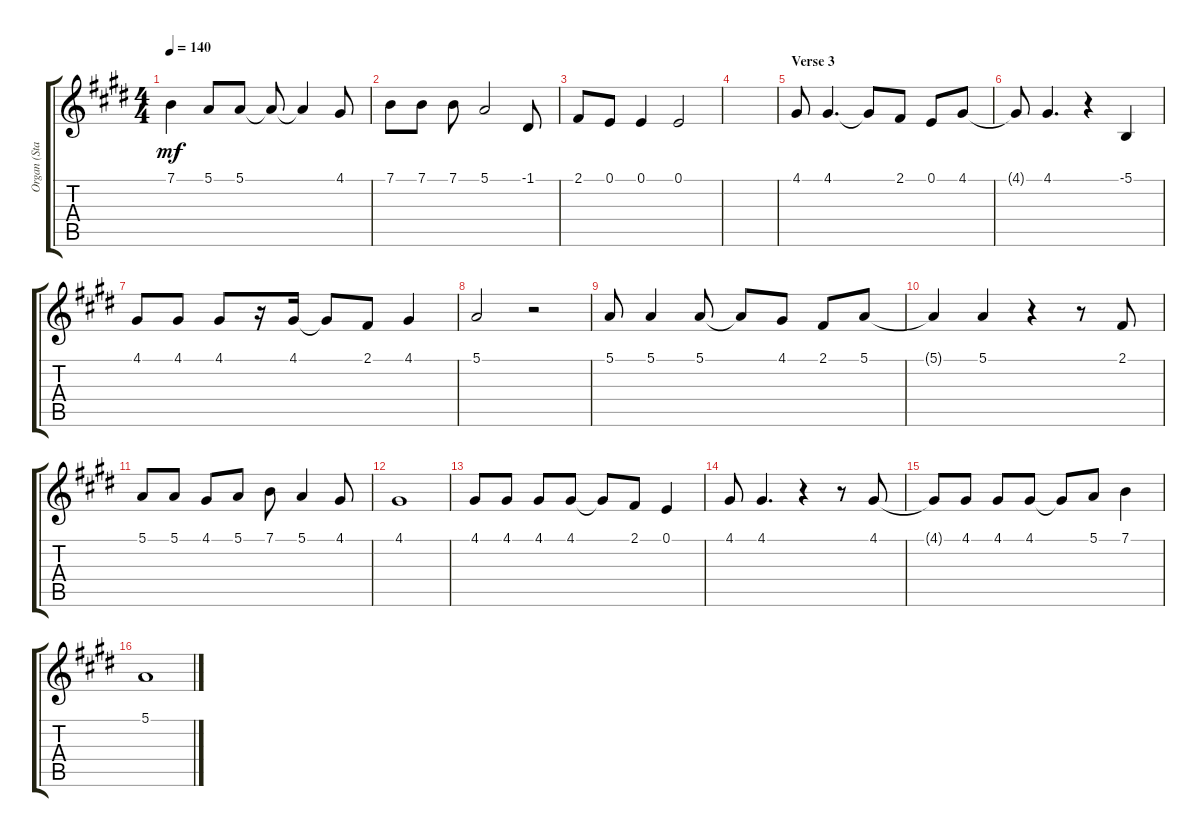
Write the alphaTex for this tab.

\track ("Organ (Staff 1)" "Organ (Sta") {instrument drawbarorgan}
\staff {score tabs}
\tuning (E4 B3 G3 D3 A2 E2) {hide}
\ts (4 4)
\tempo 140
\clef g2
\ks e
7.1.4{dy mf} 5.1.8 5.1.8 5.1{t}.8 5.1{t}.4 4.1.8 |
7.1.8 7.1.8 7.1.8 5.1.2 -1.1.8 |
2.1.8 0.1.8 0.1.4 0.1.2 |
|
\section ("" "Verse 3")
4.1.8 4.1.4{d} 4.1{t}.8 2.1.8 0.1.8 4.1.8 |
4.1{t}.8 4.1.4{d} r.4 -5.1.4 |
4.1.8 4.1.8 4.1.8 r.16 4.1.16 4.1{t}.8 2.1.8 4.1.4 |
5.1.2 r.2 |
5.1.8 5.1.4 5.1.8 5.1{t}.8 4.1.8 2.1.8 5.1.8 |
5.1{t}.4 5.1.4 r.4 r.8 2.1.8 |
5.1.8 5.1.8 4.1.8 5.1.8 7.1.8 5.1.4 4.1.8 |
4.1.1 |
4.1.8 4.1.8 4.1.8 4.1.8 4.1{t}.8 2.1.8 0.1.4 |
4.1.8 4.1.4{d} r.4 r.8 4.1.8 |
4.1{t}.8 4.1.8 4.1.8 4.1.8 4.1{t}.8 5.1.8 7.1.4 |
5.1.1
